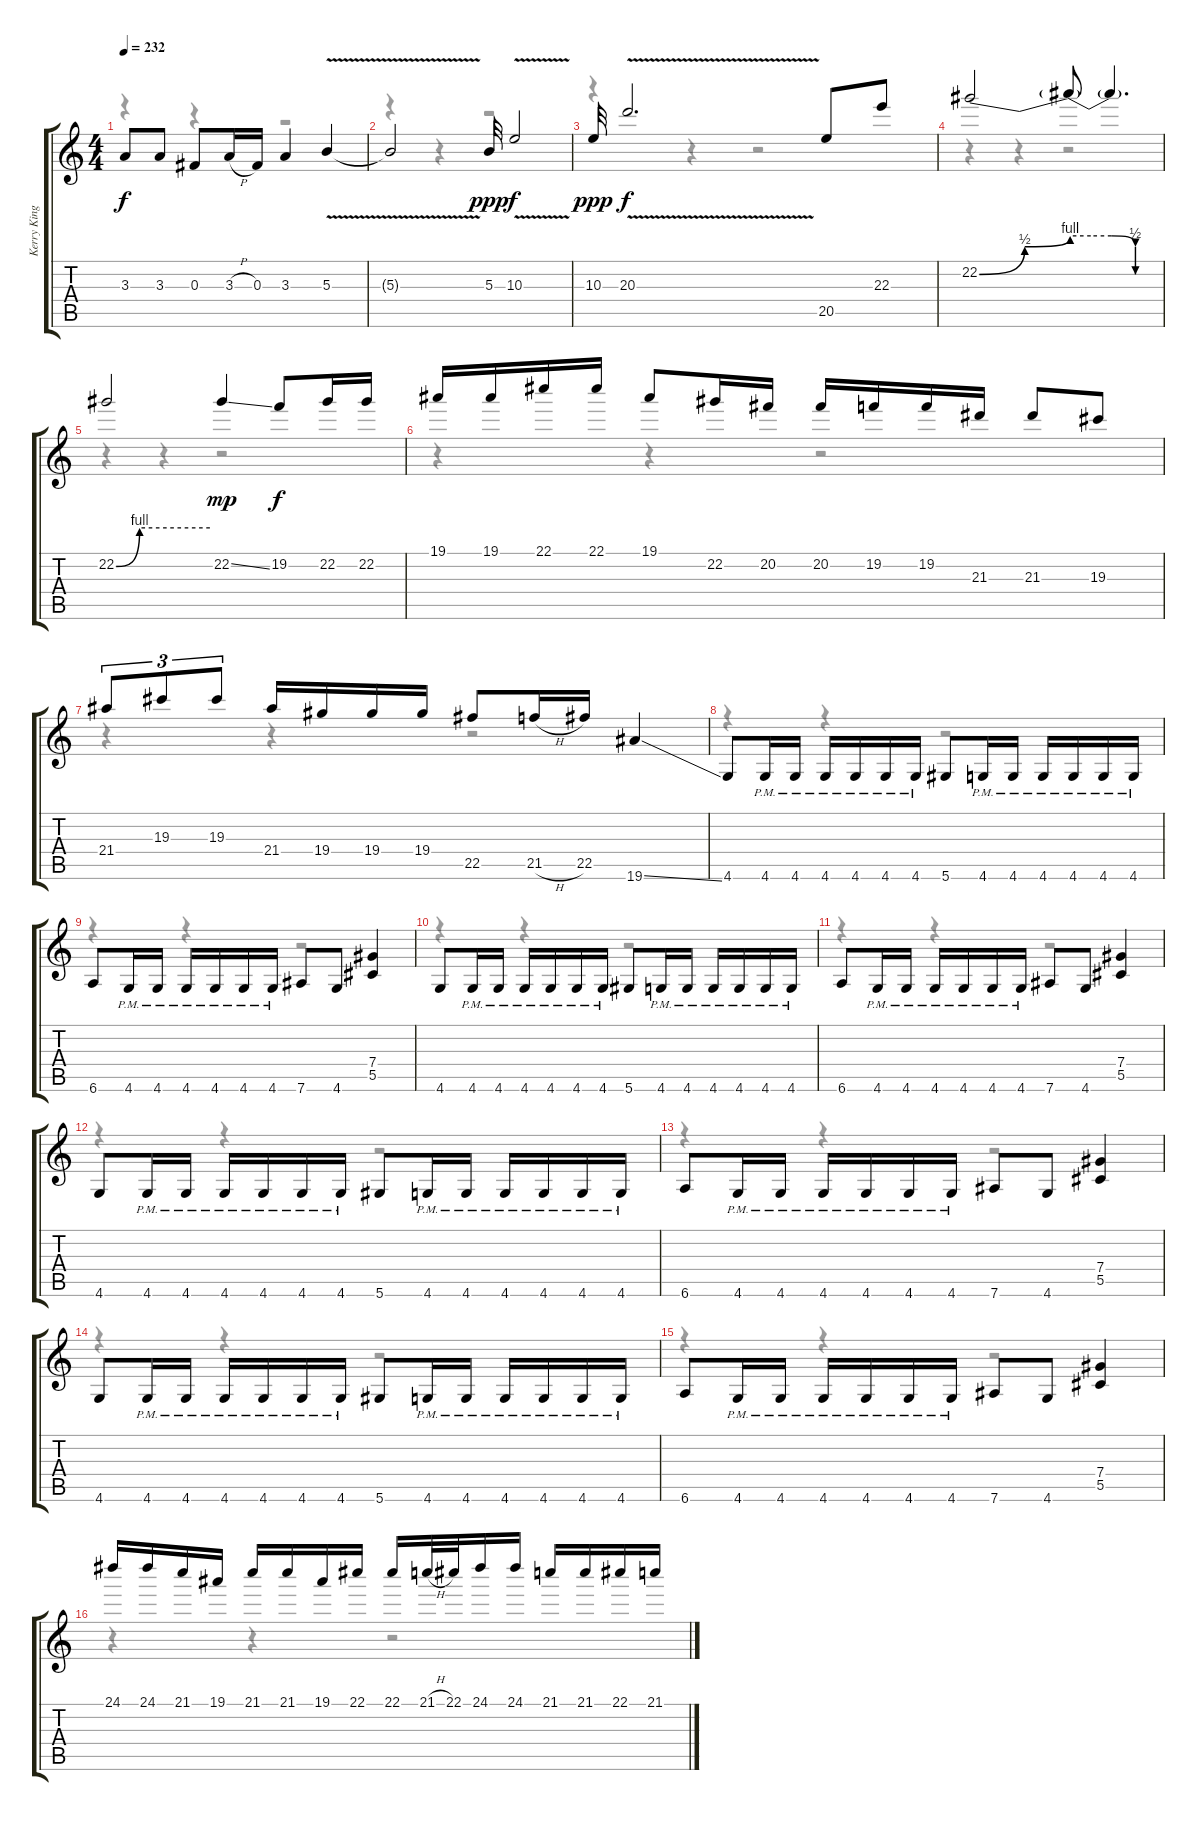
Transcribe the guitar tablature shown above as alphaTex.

\track ("Kerry King" "Kerry King") {instrument distortionguitar}
\staff {score tabs}
\tuning (Eb4 Bb3 Gb3 Db3 Ab2 Eb2) {hide}
\voice
\ts (4 4)
\tempo 232
\clef g2
\ks c
3.3.8{dy f} 3.3.8 0.3.8 3.3{h}.16 0.3.16 3.3.4 5.3{v}.4 |
5.3{v t}.2 5.3.32{dy ppp} 10.3{v}.2{dy f} |
10.3.32{dy ppp} 20.3{v}.2{d dy f} 20.5.8 22.3.8 |
22.2{be (custom 0 0 0 0 30 2 30 2 60 4)}.2 22.2{be (custom 0 4 0 4 30 4 30 4 60 4) t}.8 22.2{be (custom 0 4 0 4 30 2 30 2 30 0 60 0) t}.4{d} |
22.2{be (custom 0 0 0 0 15 4 60 4 15 4 60 4)}.2 22.2{ss}.4{dy mp} 19.2.8{dy f} 22.2.16 22.2.16 |
19.1.16 19.1.16 22.1.16 22.1.16 19.1.8 22.2.16 20.2.16 20.2.16 19.2.16 19.2.16 21.3.16 21.3.8 19.3.8 |
21.4.8{tu (3 2)} 19.3.8{tu (3 2)} 19.3.8{tu (3 2)} 21.4.16 19.4.16 19.4.16 19.4.16 22.5.8 21.5{h}.16 22.5.16 19.6{ss}.4 |
4.6.8 4.6{pm}.16 4.6{pm}.16 4.6{pm}.16 4.6{pm}.16 4.6{pm}.16 4.6{pm}.16 5.6.8 4.6{pm}.16 4.6{pm}.16 4.6{pm}.16 4.6{pm}.16 4.6{pm}.16 4.6{pm}.16 |
6.6.8 4.6{pm}.16 4.6{pm}.16 4.6{pm}.16 4.6{pm}.16 4.6{pm}.16 4.6{pm}.16 7.6.8 4.6.8 (7.4 5.5).4 |
4.6.8 4.6{pm}.16 4.6{pm}.16 4.6{pm}.16 4.6{pm}.16 4.6{pm}.16 4.6{pm}.16 5.6.8 4.6{pm}.16 4.6{pm}.16 4.6{pm}.16 4.6{pm}.16 4.6{pm}.16 4.6{pm}.16 |
6.6.8 4.6{pm}.16 4.6{pm}.16 4.6{pm}.16 4.6{pm}.16 4.6{pm}.16 4.6{pm}.16 7.6.8 4.6.8 (7.4 5.5).4 |
4.6.8 4.6{pm}.16 4.6{pm}.16 4.6{pm}.16 4.6{pm}.16 4.6{pm}.16 4.6{pm}.16 5.6.8 4.6{pm}.16 4.6{pm}.16 4.6{pm}.16 4.6{pm}.16 4.6{pm}.16 4.6{pm}.16 |
6.6.8 4.6{pm}.16 4.6{pm}.16 4.6{pm}.16 4.6{pm}.16 4.6{pm}.16 4.6{pm}.16 7.6.8 4.6.8 (7.4 5.5).4 |
4.6.8 4.6{pm}.16 4.6{pm}.16 4.6{pm}.16 4.6{pm}.16 4.6{pm}.16 4.6{pm}.16 5.6.8 4.6{pm}.16 4.6{pm}.16 4.6{pm}.16 4.6{pm}.16 4.6{pm}.16 4.6{pm}.16 |
6.6.8 4.6{pm}.16 4.6{pm}.16 4.6{pm}.16 4.6{pm}.16 4.6{pm}.16 4.6{pm}.16 7.6.8 4.6.8 (7.4 5.5).4 |
24.1.16 24.1.16 21.1.16 19.1.16 21.1.16 21.1.16 19.1.16 22.1.16 22.1.16 21.1{h}.32 22.1.32 24.1.16 24.1.16 21.1.16 21.1.16 22.1.16 21.1.16
\voice
\clef g2
\ottava regular
\simile none
\ks c
r.4{dy f} r.4 r.2 |
r.4 r.4 r.2 |
r.4 r.4 r.2 |
r.4 r.4 r.2 |
r.4 r.4 r.2 |
r.4 r.4 r.2 |
r.4 r.4 r.2 |
r.4 r.4 r.2 |
r.4 r.4 r.2 |
r.4 r.4 r.2 |
r.4 r.4 r.2 |
r.4 r.4 r.2 |
r.4 r.4 r.2 |
r.4 r.4 r.2 |
r.4 r.4 r.2 |
r.4 r.4 r.2
